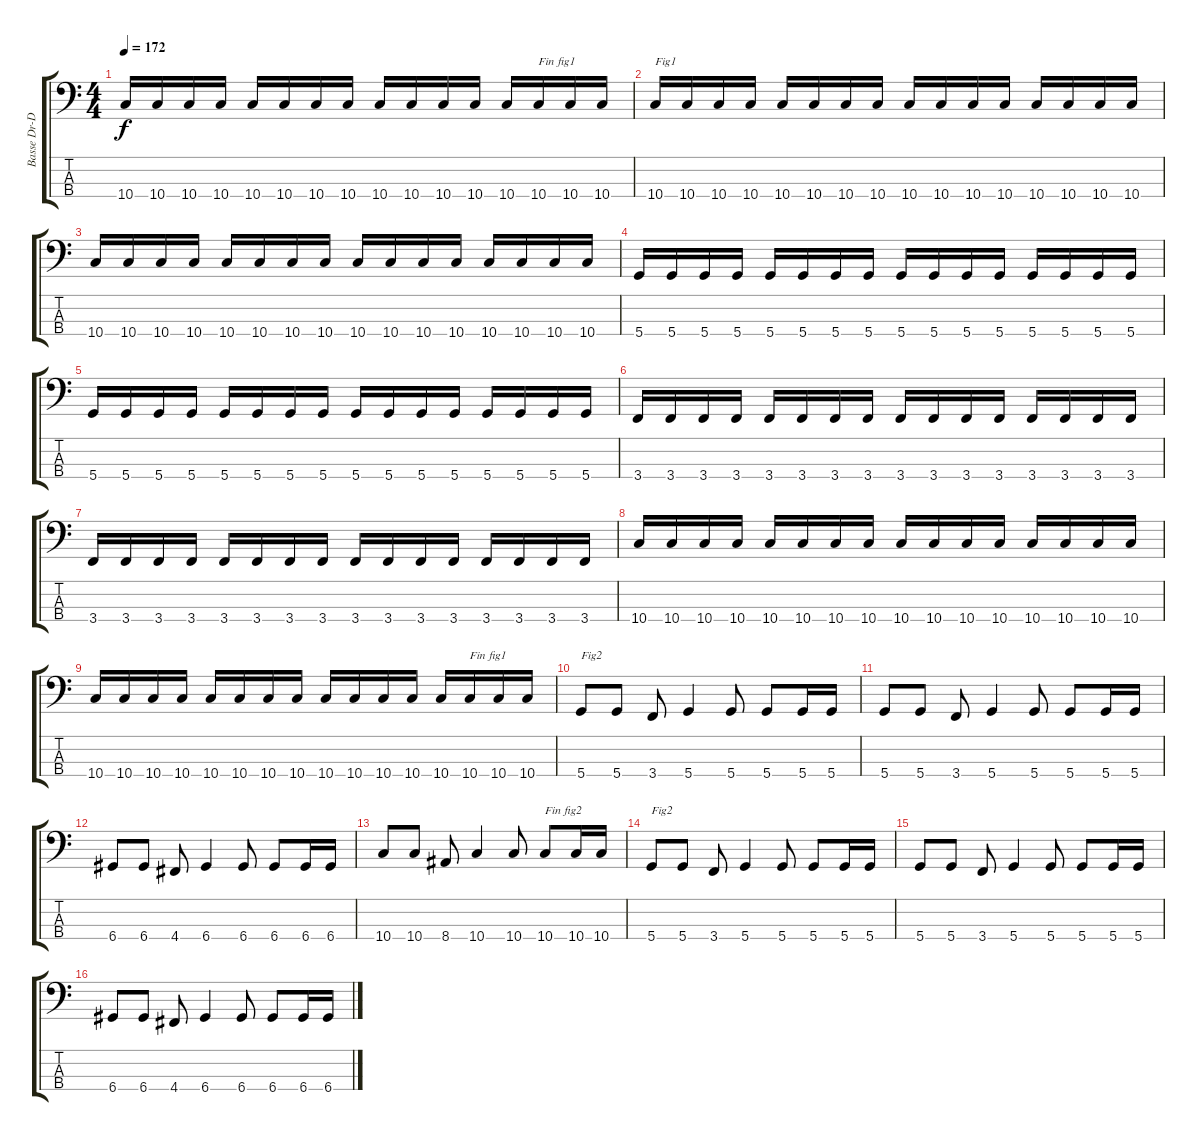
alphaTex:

\track ("Basse Dr-D" "Basse Dr-D") {instrument electricbasspick}
\staff {score tabs}
\tuning (G2 D2 A1 D1) {hide}
\ts (4 4)
\tempo 172
\clef f4
\ks c
10.4.16{dy f} 10.4.16 10.4.16 10.4.16 10.4.16 10.4.16 10.4.16 10.4.16 10.4.16 10.4.16 10.4.16 10.4.16 10.4.16 10.4.16{txt "Fin fig1"} 10.4.16 10.4.16 |
10.4.16{txt "Fig1"} 10.4.16 10.4.16 10.4.16 10.4.16 10.4.16 10.4.16 10.4.16 10.4.16 10.4.16 10.4.16 10.4.16 10.4.16 10.4.16 10.4.16 10.4.16 |
10.4.16 10.4.16 10.4.16 10.4.16 10.4.16 10.4.16 10.4.16 10.4.16 10.4.16 10.4.16 10.4.16 10.4.16 10.4.16 10.4.16 10.4.16 10.4.16 |
5.4.16 5.4.16 5.4.16 5.4.16 5.4.16 5.4.16 5.4.16 5.4.16 5.4.16 5.4.16 5.4.16 5.4.16 5.4.16 5.4.16 5.4.16 5.4.16 |
5.4.16 5.4.16 5.4.16 5.4.16 5.4.16 5.4.16 5.4.16 5.4.16 5.4.16 5.4.16 5.4.16 5.4.16 5.4.16 5.4.16 5.4.16 5.4.16 |
3.4.16 3.4.16 3.4.16 3.4.16 3.4.16 3.4.16 3.4.16 3.4.16 3.4.16 3.4.16 3.4.16 3.4.16 3.4.16 3.4.16 3.4.16 3.4.16 |
3.4.16 3.4.16 3.4.16 3.4.16 3.4.16 3.4.16 3.4.16 3.4.16 3.4.16 3.4.16 3.4.16 3.4.16 3.4.16 3.4.16 3.4.16 3.4.16 |
10.4.16 10.4.16 10.4.16 10.4.16 10.4.16 10.4.16 10.4.16 10.4.16 10.4.16 10.4.16 10.4.16 10.4.16 10.4.16 10.4.16 10.4.16 10.4.16 |
10.4.16 10.4.16 10.4.16 10.4.16 10.4.16 10.4.16 10.4.16 10.4.16 10.4.16 10.4.16 10.4.16 10.4.16 10.4.16 10.4.16{txt "Fin fig1"} 10.4.16 10.4.16 |
5.4.8{txt "Fig2"} 5.4.8 3.4.8 5.4.4 5.4.8 5.4.8 5.4.16 5.4.16 |
5.4.8 5.4.8 3.4.8 5.4.4 5.4.8 5.4.8 5.4.16 5.4.16 |
6.4.8 6.4.8 4.4.8 6.4.4 6.4.8 6.4.8 6.4.16 6.4.16 |
10.4.8 10.4.8 8.4.8 10.4.4 10.4.8 10.4.8{txt "Fin fig2"} 10.4.16 10.4.16 |
5.4.8{txt "Fig2"} 5.4.8 3.4.8 5.4.4 5.4.8 5.4.8 5.4.16 5.4.16 |
5.4.8 5.4.8 3.4.8 5.4.4 5.4.8 5.4.8 5.4.16 5.4.16 |
6.4.8 6.4.8 4.4.8 6.4.4 6.4.8 6.4.8 6.4.16 6.4.16
